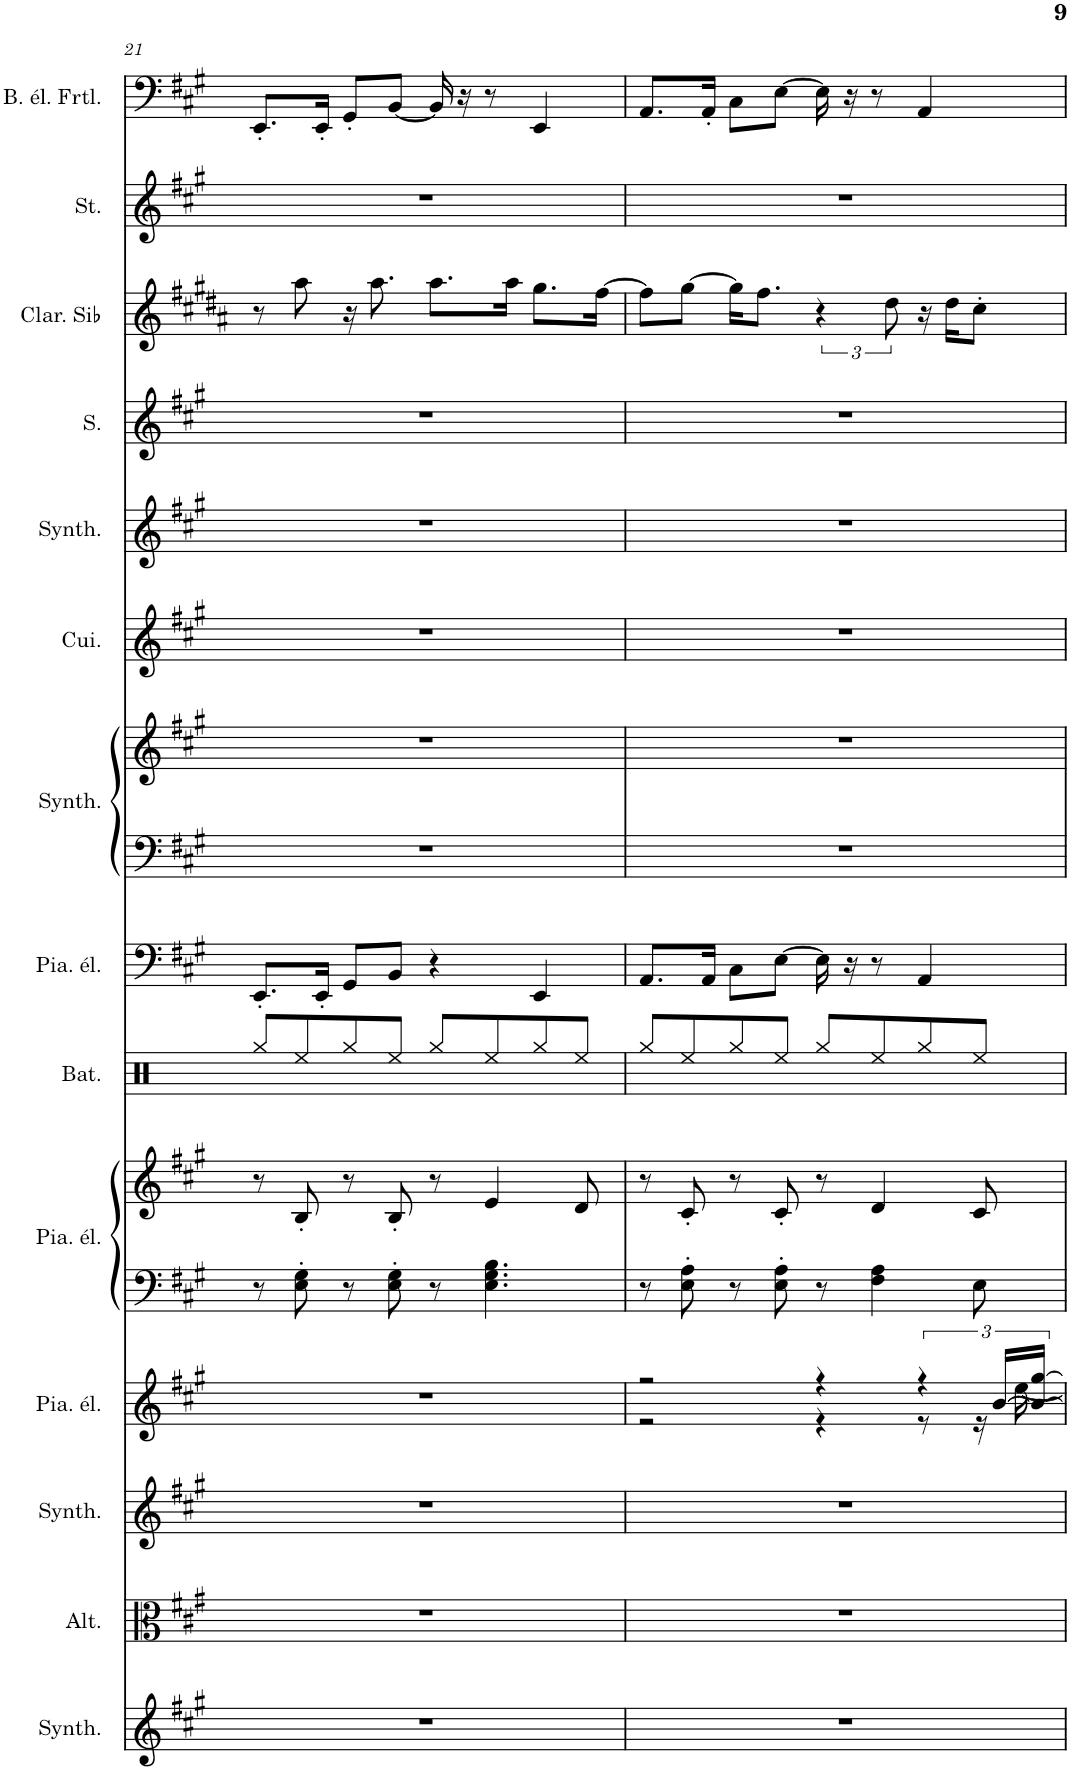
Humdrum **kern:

**kern	**kern	**kern	**kern	**kern	**kern	**kern	**kern	**kern	**kern	**kern	**kern	**kern	**kern	**kern	**kern
*part14	*part13	*part12	*part11	*part10	*part10	*part9	*part8	*part7	*part7	*part6	*part5	*part4	*part3	*part2	*part1
*staff16	*staff15	*staff14	*staff13	*staff12	*staff11	*staff10	*staff9	*staff8	*staff7	*staff6	*staff5	*staff4	*staff3	*staff2	*staff1
*I"Synthétiseur de créneaux	*I"Altos	*I"Synthétiseur de créneaux	*I"Piano électrique	*I"Piano électrique	*	*I"Batterie	*I"Piano électrique	*I"Synthétiseur de cuivres	*	*I"Cuivres	*I"Synthétiseur Pad	*I"Soprano	*I"Clarinette en Sib	*I"Cordes	*I"Basse électrique fretless, IWONTLET
*I'Synth.	*I'Alt.	*I'Synth.	*I'Pia. él.	*I'Pia. él.	*	*I'Bat.	*I'Pia. él.	*I'Synth.	*	*I'Cui.	*I'Synth.	*I'S.	*I'Clar. Sib	*	*I'B. él. Frtl.
!!LO:PB:g=z
*clefG2	*clefC3	*clefG2	*clefG2	*clefF4	*clefG2	*clefX	*clefF4	*clefF4	*clefG2	*clefG2	*clefG2	*clefG2	*clefG2	*clefG2	*clefF4
*	*	*	*	*	*	*	*	*	*	*	*	*	*Trd1c2	*	*Trd7c12
*k[f#c#g#]	*k[f#c#g#]	*k[f#c#g#]	*k[f#c#g#]	*k[f#c#g#]	*k[f#c#g#]	*k[]	*k[f#c#g#]	*k[f#c#g#]	*k[f#c#g#]	*k[f#c#g#]	*k[f#c#g#]	*k[f#c#g#]	*k[f#c#g#d#a#]	*k[f#c#g#]	*k[f#c#g#]
*M4/4	*M4/4	*M4/4	*M4/4	*M4/4	*M4/4	*M4/4	*M4/4	*M4/4	*M4/4	*M4/4	*M4/4	*M4/4	*M4/4	*M4/4	*M4/4
=21	=21	=21	=21	=21	=21	=21	=21	=21	=21	=21	=21	=21	=21	=21	=21
1r	1r	1r	1r	8r	8r	8Rgg/L	8.EE'/L	1r	1r	1r	1r	1r	8r	1r	8.EE'/L
.	.	.	.	8E\' 8G#\'	8B'/	8Ree/	.	.	.	.	.	.	8aa#\	.	.
.	.	.	.	.	.	.	16EE'/Jk	.	.	.	.	.	.	.	16EE'/Jk
.	.	.	.	8r	8r	8Rgg/	8GG#/L	.	.	.	.	.	16r	.	8GG#'/L
.	.	.	.	.	.	.	.	.	.	.	.	.	8.aa#\	.	.
.	.	.	.	8E\' 8G#\'	8B'/	8Ree/J	8BB/J	.	.	.	.	.	.	.	[8BB/J
.	.	.	.	8r	8r	8Rgg/L	4r	.	.	.	.	.	8.aa#\L	.	16BB/]
.	.	.	.	.	.	.	.	.	.	.	.	.	.	.	16r
.	.	.	.	4.E\ 4.G#\ 4.B\	4e/	8Ree/	.	.	.	.	.	.	.	.	8r
.	.	.	.	.	.	.	.	.	.	.	.	.	16aa#\Jk	.	.
.	.	.	.	.	.	8Rgg/	4EE/	.	.	.	.	.	8.gg#\L	.	4EE/
.	.	.	.	.	8d/	8Ree/J	.	.	.	.	.	.	.	.	.
.	.	.	.	.	.	.	.	.	.	.	.	.	[16ff#\Jk	.	.
=22	=22	=22	=22	=22	=22	=22	=22	=22	=22	=22	=22	=22	=22	=22	=22
*	*	*	*^	*	*	*	*	*	*	*	*	*	*	*	*
1r	1r	1r	2r	2r	8r	8r	8Rgg/L	8.AA/L	1r	1r	1r	1r	1r	8ff#\L]	1r	8.AA/L
.	.	.	.	.	8E\' 8A\'	8c#'/	8Ree/	.	.	.	.	.	.	[8gg#\J	.	.
.	.	.	.	.	.	.	.	16AA/Jk	.	.	.	.	.	.	.	16AA'/Jk
.	.	.	.	.	8r	8r	8Rgg/	8C#\L	.	.	.	.	.	16gg#\KL]	.	8C#\L
.	.	.	.	.	.	.	.	.	.	.	.	.	.	8.ff#\J	.	.
.	.	.	.	.	8E\' 8A\'	8c#'/	8Ree/J	[8E\J	.	.	.	.	.	.	.	[8E\J
.	.	.	4r	4r	8r	8r	8Rgg/L	16E\]	.	.	.	.	.	6r	.	16E\]
.	.	.	.	.	.	.	.	16r	.	.	.	.	.	.	.	16r
.	.	.	.	.	4F#\ 4A\	4d/	8Ree/	8r	.	.	.	.	.	.	.	8r
.	.	.	.	.	.	.	.	.	.	.	.	.	.	12dd#\	.	.
.	.	.	6r	8r	.	.	8Rgg/	4AA/	.	.	.	.	.	16r	.	4AA/
.	.	.	.	.	.	.	.	.	.	.	.	.	.	16dd#\KL	.	.
.	.	.	.	16r	8E\	8c#/	8Ree/J	.	.	.	.	.	.	8cc#'\J	.	.
.	.	.	[24b/LL	.	.	.	.	.	.	.	.	.	.	.	.	.
.	.	.	.	[16ee\	.	.	.	.	.	.	.	.	.	.	.	.
.	.	.	24b/_ [24gg#/JJ	.	.	.	.	.	.	.	.	.	.	.	.	.
*	*	*	*v	*v	*	*	*	*	*	*	*	*	*	*	*	*
=	=	=	=	=	=	=	=	=	=	=	=	=	=	=	=
*-	*-	*-	*-	*-	*-	*-	*-	*-	*-	*-	*-	*-	*-	*-	*-
